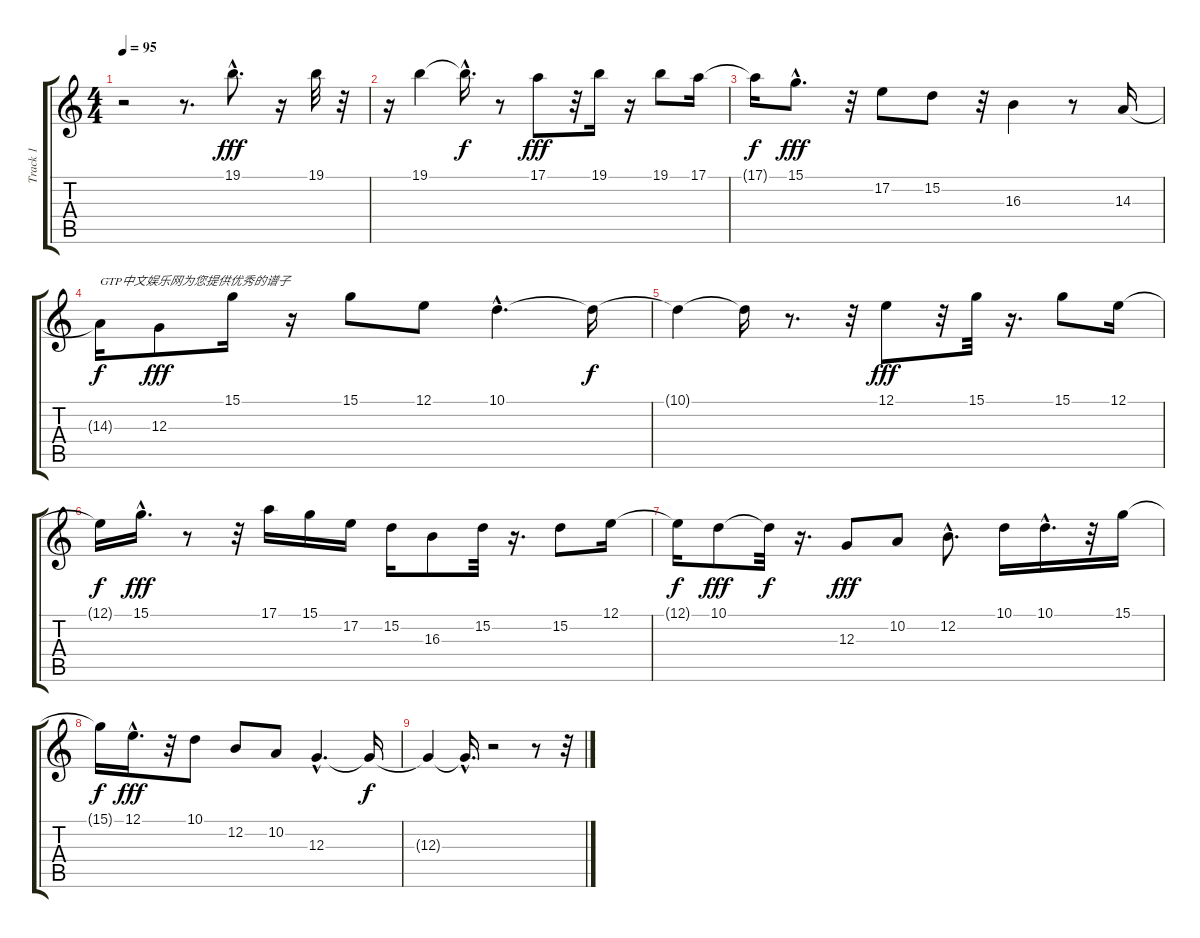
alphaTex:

\track ("Track 1" "Track 1") {instrument lead2sawtooth}
\staff {score tabs}
\tuning (E4 B3 G3 D3 A2 E2) {hide}
\ts (4 4)
\tempo 95
\clef g2
\ks c
r.2{dy fff instrument lead2sawtooth} r.8{d} 19.1{hac}.8{d} r.16 19.1.32 r.32 |
r.16 19.1.4 19.1{hac t}.16{d dy f} r.8 17.1.8{dy fff} r.32 19.1.16 r.16 19.1.8 17.1.16 |
17.1{t}.16{dy f} 15.1{hac}.8{d dy fff} r.32 17.2.8 15.2.8 r.32 16.3.4 r.8 14.3.16 |
14.3{t}.16{txt "GTP中文娱乐网为您提供优秀的谱子" dy f} 12.3.8{dy fff} 15.1.16 r.16 15.1.8 12.1.8 10.1{hac}.4{d} 10.1{t}.16{dy f} |
10.1{t}.4 10.1{t}.16 r.8{d} r.32 12.1.8{dy fff} r.32 15.1.32 r.16{d} 15.1.8 12.1.16 |
12.1{t}.16{dy f} 15.1{hac}.16{d dy fff} r.8 r.32 17.1.16 15.1.16 17.2.16 15.2.16 16.3.8 15.2.32 r.16{d} 15.2.8 12.1.16 |
12.1{t}.16{dy f} 10.1.8{dy fff} 10.1{t}.32{dy f} r.16{d} 12.3.8{dy fff} 10.2.8 12.2{hac}.8{d} 10.1.16 10.1{hac}.16{d} r.32 15.1.16 |
15.1{t}.16{dy f} 12.1{hac}.16{d dy fff} r.32 10.1.8 12.2.8 10.2.8 12.3{hac}.4{d} 12.3{t}.16{dy f} |
12.3{t}.4 12.3{hac t}.16{d} r.2 r.8 r.32
